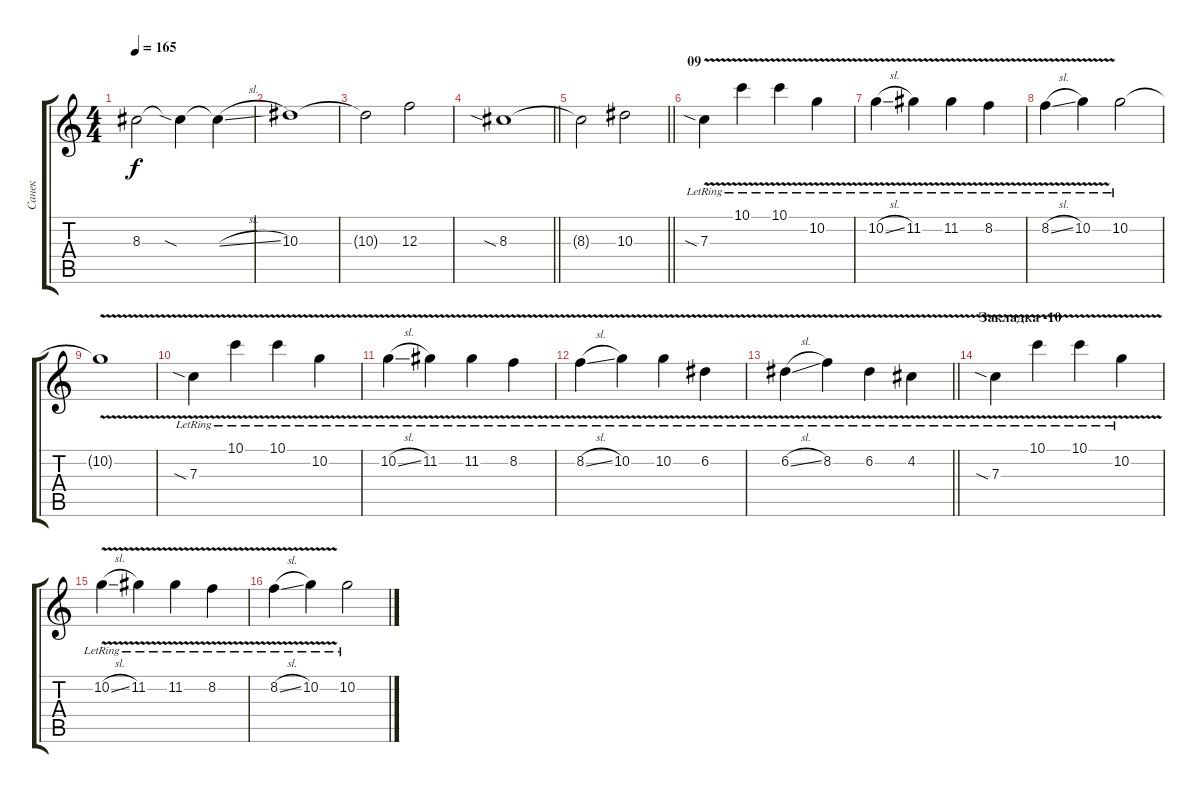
\track ("Санек" "Санек") {instrument distortionguitar}
\staff {score tabs}
\tuning (D4 A3 F3 C3 G2 C2) {hide}
\ts (4 4)
\tempo 165
\clef g2
\ks c
8.3{t}.2{dy f} 8.3{sia t}.4 8.3{sl t}.4 |
10.3.1 |
10.3{t}.2 12.3.2 |
\barLineRight lightlight
8.3{sia}.1 |
\section ("" "")
\barLineRight lightlight
8.3{t}.2 10.3.2 |
\section ("" "09")
7.3{v sia lr}.4 10.1{v lr}.4 10.1{v lr}.4 10.2{v lr}.4 |
10.2{v sl lr}.4 11.2{v lr}.4 11.2{v lr}.4 8.2{v lr}.4 |
8.2{v sl lr}.4 10.2{v lr}.4 10.2{lr}.2 |
10.2{v t}.1 |
7.3{v sia lr}.4 10.1{v lr}.4 10.1{v lr}.4 10.2{v lr}.4 |
10.2{v sl lr}.4 11.2{v lr}.4 11.2{v lr}.4 8.2{v lr}.4 |
8.2{v sl lr}.4 10.2{v lr}.4 10.2{v lr}.4 6.2{v lr}.4 |
\barLineRight lightlight
6.2{v sl lr}.4 8.2{v lr}.4 6.2{v lr}.4 4.2{v lr}.4 |
\section ("" "Закладка -10")
7.3{v sia lr}.4 10.1{v lr}.4 10.1{v lr}.4 10.2{v lr}.4 |
10.2{v sl lr}.4 11.2{v lr}.4 11.2{v lr}.4 8.2{v lr}.4 |
8.2{v sl lr}.4 10.2{v lr}.4 10.2{lr}.2
